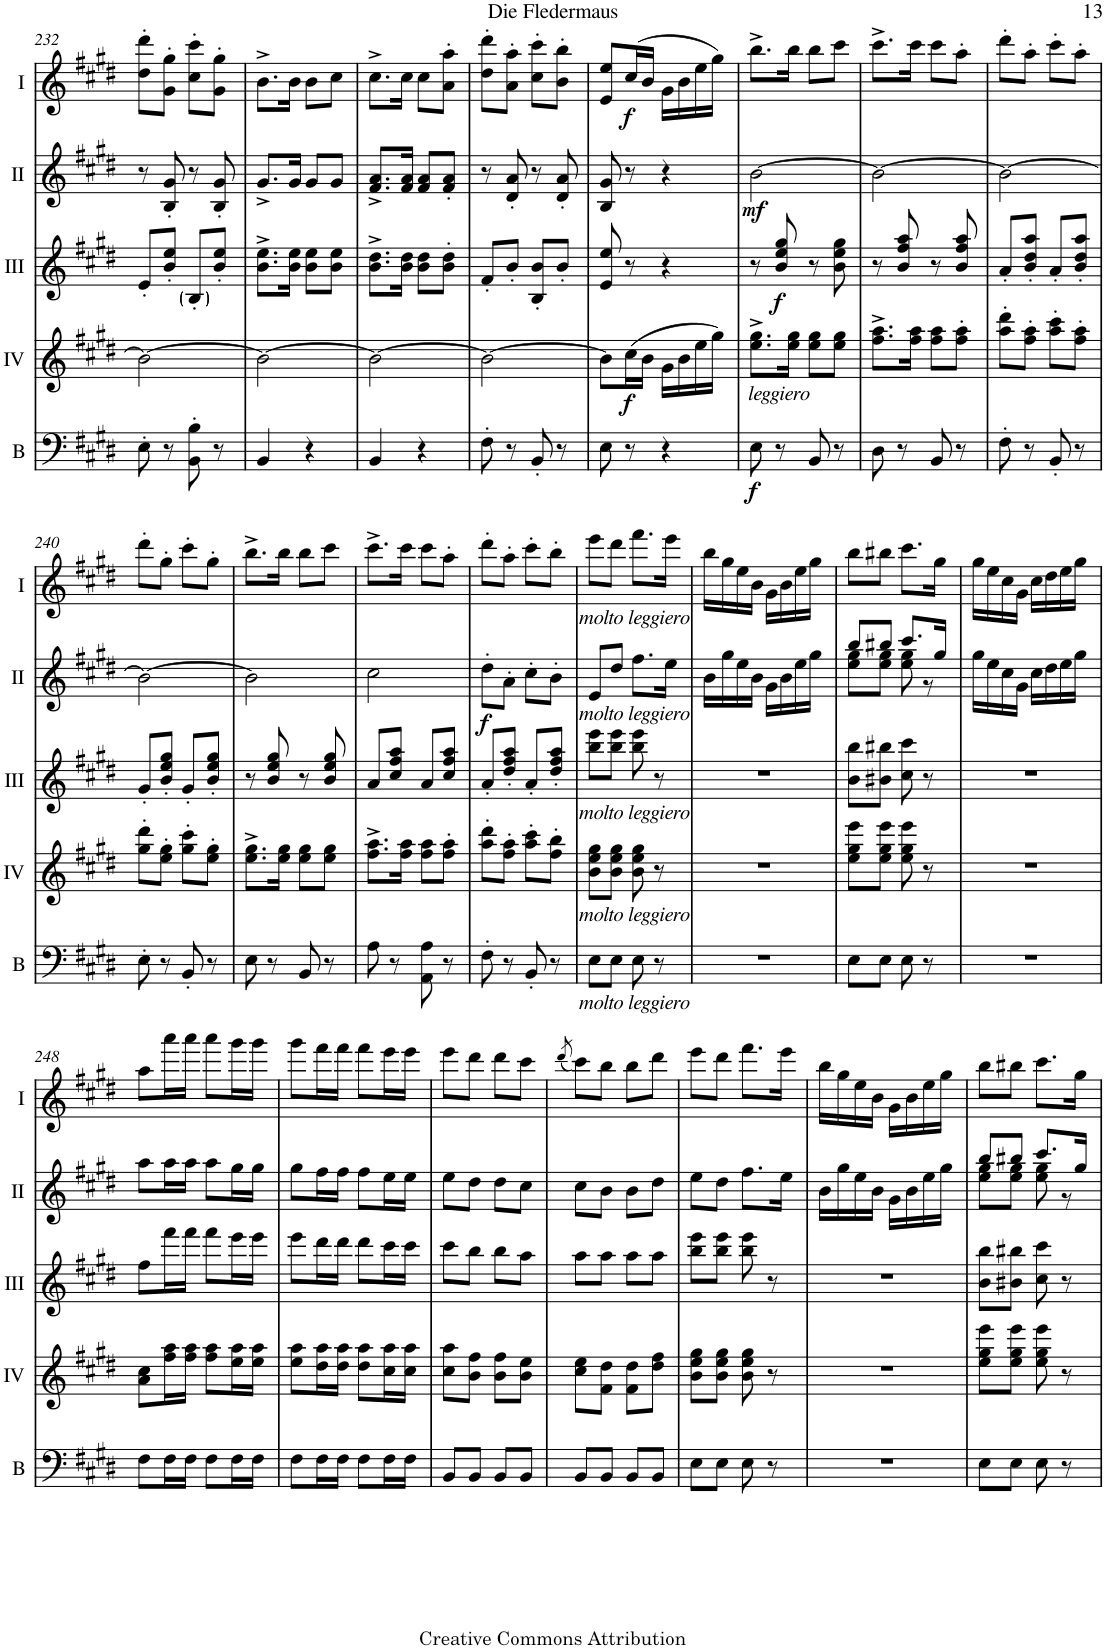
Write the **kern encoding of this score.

**kern	**dynam	**kern	**dynam	**kern	**dynam	**kern	**dynam	**kern	**dynam
*part5	*part5	*part4	*part4	*part3	*part3	*part2	*part2	*part1	*part1
*staff5	*staff5	*staff4	*staff4	*staff3	*staff3	*staff2	*staff2	*staff1	*staff1
*I"Bass	*	*I"Acc. 4	*	*I"Acc. 3	*	*I"Acc. 2	*	*I"Acc. 1	*
*I'B	*	*	*	*	*	*	*	*	*
!!LO:PB:g=z
*clefF4	*	*clefG2	*	*clefG2	*	*clefG2	*	*clefG2	*
*Trd7c12	*	*Trd7c12	*	*Trd7c12	*	*	*	*	*
*k[f#c#g#d#]	*	*k[f#c#g#d#]	*	*k[f#c#g#d#]	*	*k[f#c#g#d#]	*	*k[f#c#g#d#]	*
*M2/4	*	*M2/4	*	*M2/4	*	*M2/4	*	*M2/4	*
=232	=232	=232	=232	=232	=232	=232	=232	=232	=232
8E'\	.	2b\_	.	8e'/L	.	8r	.	8dd#\' 8ddd#\'L	.
8r	.	.	.	8b/' 8ee/'J	.	8B/' 8g#/'	.	8g#\' 8gg#\'J	.
8BB\' 8B\'	.	.	.	8B'/L	.	8r	.	8cc#\' 8ccc#\'L	.
8r	.	.	.	8b/' 8ee/'J	.	8B/' 8g#/'	.	8g#\' 8gg#\'J	.
=233	=233	=233	=233	=233	=233	=233	=233	=233	=233
4BB/	.	2b\_	.	8.b\^ 8.ee\^L	.	8.g#^/L	.	8.b^\L	.
.	.	.	.	16b\ 16ee\Jk	.	16g#/Jk	.	16b\Jk	.
4r	.	.	.	8b\ 8ee\L	.	8g#/L	.	8b\L	.
.	.	.	.	8b\ 8ee\J	.	8g#/J	.	8cc#\J	.
=234	=234	=234	=234	=234	=234	=234	=234	=234	=234
4BB/	.	2b\_	.	8.b\^ 8.dd#\^L	.	8.f#/^ 8.a/^L	.	8.cc#^\L	.
.	.	.	.	16b\ 16dd#\Jk	.	16f#/ 16a/Jk	.	16cc#\Jk	.
4r	.	.	.	8b\ 8dd#\L	.	8f#/ 8a/L	.	8cc#\L	.
.	.	.	.	8b\' 8dd#\'J	.	8f#/' 8a/'J	.	8a\' 8aa\'J	.
=235	=235	=235	=235	=235	=235	=235	=235	=235	=235
8F#'\	.	2b\_	.	8f#'/L	.	8r	.	8dd#\' 8ddd#\'L	.
8r	.	.	.	8b'/J	.	8d#/' 8a/'	.	8a\' 8aa\'J	.
8BB'/	.	.	.	8B/' 8b/'L	.	8r	.	8cc#\' 8ccc#\'L	.
8r	.	.	.	8b'/J	.	8d#/' 8a/'	.	8b\' 8bb\'J	.
=236	=236	=236	=236	=236	=236	=236	=236	=236	=236
8E\	.	8b\L]	.	8e/ 8ee/	.	8B/ 8g#/	.	8e/ 8ee/L	.
!	!	!	!LO:DY:b	!	!	!	!	!	!LO:DY:b
8r	.	(16cc#\L	f	8r	.	8r	.	(16cc#/L	f
.	.	16b\JJ	.	.	.	.	.	16b/JJ	.
4r	.	16g#\LL	.	4r	.	4r	.	16g#\LL	.
.	.	16b\	.	.	.	.	.	16b\	.
.	.	16ee\	.	.	.	.	.	16ee\	.
.	.	16gg#\JJ)	.	.	.	.	.	16gg#\JJ)	.
=237	=237	=237	=237	=237	=237	=237	=237	=237	=237
!	!	!LO:TX:b:i:t=leggiero	!	!	!	!	!	!	!
!	!LO:DY:b	!	!	!	!	!	!LO:DY:b	!	!
8E\	f	8.ee\^ 8.gg#\^L	.	8r	.	[2b\	mf	8.bb^\L	.
!	!	!	!	!	!LO:DY:b	!	!	!	!
8r	.	.	.	8b/ 8ee/ 8gg#/	f	.	.	.	.
.	.	16ee\ 16gg#\Jk	.	.	.	.	.	16bb\Jk	.
8BB/	.	8ee\ 8gg#\L	.	8r	.	.	.	8bb\L	.
8r	.	8ee\ 8gg#\J	.	8b\ 8ee\ 8gg#\	.	.	.	8ccc#\J	.
=238	=238	=238	=238	=238	=238	=238	=238	=238	=238
8D#\	.	8.ff#\^ 8.aa\^L	.	8r	.	2b\_	.	8.ccc#^\L	.
8r	.	.	.	8b/ 8ff#/ 8aa/	.	.	.	.	.
.	.	16ff#\ 16aa\Jk	.	.	.	.	.	16ccc#\Jk	.
8BB/	.	8ff#\ 8aa\L	.	8r	.	.	.	8ccc#\L	.
8r	.	8ff#\' 8aa\'J	.	8b/ 8ff#/ 8aa/	.	.	.	8aa'\J	.
=239	=239	=239	=239	=239	=239	=239	=239	=239	=239
8F#'\	.	8aa\' 8ddd#\'L	.	8a'/L	.	2b\_	.	8ddd#'\L	.
8r	.	8ff#\' 8aa\'J	.	8b/' 8dd#/' 8aa/'J	.	.	.	8aa'\J	.
8BB'/	.	8aa\' 8ccc#\'L	.	8a'/L	.	.	.	8ccc#'\L	.
8r	.	8ff#\' 8aa\'J	.	8b/' 8dd#/' 8aa/'J	.	.	.	8aa'\J	.
!!LO:LB:g=z
=240	=240	=240	=240	=240	=240	=240	=240	=240	=240
8E'\	.	8gg#\' 8ddd#\'L	.	8g#'/L	.	2b\_	.	8ddd#'\L	.
8r	.	8ee\' 8gg#\'J	.	8b/' 8ee/' 8gg#/'J	.	.	.	8gg#'\J	.
8BB'/	.	8gg#\' 8ccc#\'L	.	8g#'/L	.	.	.	8ccc#'\L	.
8r	.	8ee\' 8gg#\'J	.	8b/' 8ee/' 8gg#/'J	.	.	.	8gg#'\J	.
=241	=241	=241	=241	=241	=241	=241	=241	=241	=241
8E\	.	8.ee\^ 8.gg#\^L	.	8r	.	2b\]	.	8.bb^\L	.
8r	.	.	.	8b/ 8ee/ 8gg#/	.	.	.	.	.
.	.	16ee\ 16gg#\Jk	.	.	.	.	.	16bb\Jk	.
8BB/	.	8ee\ 8gg#\L	.	8r	.	.	.	8bb\L	.
8r	.	8ee\ 8gg#\J	.	8b/ 8ee/ 8gg#/	.	.	.	8ccc#\J	.
=242	=242	=242	=242	=242	=242	=242	=242	=242	=242
8A\	.	8.ff#\^ 8.aa\^L	.	8a/L	.	2cc#\	.	8.ccc#^\L	.
8r	.	.	.	8cc#/ 8ff#/ 8aa/J	.	.	.	.	.
.	.	16ff#\ 16aa\Jk	.	.	.	.	.	16ccc#\Jk	.
8AA\ 8A\	.	8ff#\ 8aa\L	.	8a/L	.	.	.	8ccc#\L	.
8r	.	8ff#\' 8aa\'J	.	8cc#/ 8ff#/ 8aa/J	.	.	.	8aa'\J	.
=243	=243	=243	=243	=243	=243	=243	=243	=243	=243
!	!	!	!	!	!	!	!LO:DY:b	!	!
8F#'\	.	8aa\' 8ddd#\'L	.	8a'/L	.	8dd#'\L	f	8ddd#'\L	.
8r	.	8ff#\' 8aa\'J	.	8dd#/' 8ff#/' 8aa/'J	.	8a'\J	.	8aa'\J	.
8BB'/	.	8aa\' 8ccc#\'L	.	8a'/L	.	8cc#'\L	.	8ccc#'\L	.
8r	.	8ff#\' 8bb\'J	.	8dd#/' 8ff#/' 8aa/'J	.	8b'\J	.	8bb'\J	.
=244	=244	=244	=244	=244	=244	=244	=244	=244	=244
!	!	!	!	!	!	!	!	!LO:TX:b:i:t=molto leggiero	!
!	!	!	!	!	!	!LO:TX:b:i:t=molto leggiero	!	!	!
!	!	!	!	!LO:TX:b:i:t=molto leggiero	!	!	!	!	!
!	!	!LO:TX:b:i:t=molto leggiero	!	!	!	!	!	!	!
!LO:TX:b:i:t=molto leggiero	!	!	!	!	!	!	!	!	!
8E\L	.	8b\ 8ee\ 8gg#\L	.	8bb\ 8eee\L	.	8e/L	.	8eee\L	.
8E\J	.	8b\ 8ee\ 8gg#\J	.	8bb\ 8eee\J	.	8dd#/J	.	8ddd#\J	.
8E\	.	8b\ 8ee\ 8gg#\	.	8bb\ 8eee\	.	8.ff#\L	.	8.fff#\L	.
8r	.	8r	.	8r	.	.	.	.	.
.	.	.	.	.	.	16ee\Jk	.	16eee\Jk	.
=245	=245	=245	=245	=245	=245	=245	=245	=245	=245
2r	.	2r	.	2r	.	16b\LL	.	16bb\LL	.
.	.	.	.	.	.	16gg#\	.	16gg#\	.
.	.	.	.	.	.	16ee\	.	16ee\	.
.	.	.	.	.	.	16b\JJ	.	16b\JJ	.
.	.	.	.	.	.	16g#\LL	.	16g#\LL	.
.	.	.	.	.	.	16b\	.	16b\	.
.	.	.	.	.	.	16ee\	.	16ee\	.
.	.	.	.	.	.	16gg#\JJ	.	16gg#\JJ	.
=246	=246	=246	=246	=246	=246	=246	=246	=246	=246
*	*	*	*	*	*	*^	*	*	*
8E\L	.	8ee\ 8gg#\ 8eee\L	.	8b\ 8bb\L	.	8bb/L	8ee\ 8gg#\L	.	8bb\L	.
8E\J	.	8ee\ 8gg#\ 8eee\J	.	8b#X\ 8bb#X\J	.	8bb#X/J	8ee\ 8gg#\J	.	8bb#X\J	.
8E\	.	8ee\ 8gg#\ 8eee\	.	8cc#\ 8ccc#\	.	8.ccc#/L	8ee\ 8gg#\	.	8.ccc#\L	.
8r	.	8r	.	8r	.	.	8r	.	.	.
.	.	.	.	.	.	16gg#/Jk	.	.	16gg#\Jk	.
*	*	*	*	*	*	*v	*v	*	*	*
=247	=247	=247	=247	=247	=247	=247	=247	=247	=247
2r	.	2r	.	2r	.	16gg#\LL	.	16gg#\LL	.
.	.	.	.	.	.	16ee\	.	16ee\	.
.	.	.	.	.	.	16cc#\	.	16cc#\	.
.	.	.	.	.	.	16g#\JJ	.	16g#\JJ	.
.	.	.	.	.	.	16cc#\LL	.	16cc#\LL	.
.	.	.	.	.	.	16dd#\	.	16dd#\	.
.	.	.	.	.	.	16ee\	.	16ee\	.
.	.	.	.	.	.	16gg#\JJ	.	16gg#\JJ	.
!!LO:LB:g=z
=248	=248	=248	=248	=248	=248	=248	=248	=248	=248
8F#\L	.	8a\ 8cc#\L	.	8ff#\L	.	8aa\L	.	8aa\L	.
16F#\L	.	16ff#\ 16aa\L	.	16fff#\L	.	16aa\L	.	16aaa\L	.
16F#\JJ	.	16ff#\ 16aa\JJ	.	16fff#\JJ	.	16aa\JJ	.	16aaa\JJ	.
8F#\L	.	8ff#\ 8aa\L	.	8fff#\L	.	8aa\L	.	8aaa\L	.
16F#\L	.	16ee\ 16aa\L	.	16eee\L	.	16gg#\L	.	16ggg#\L	.
16F#\JJ	.	16ee\ 16aa\JJ	.	16eee\JJ	.	16gg#\JJ	.	16ggg#\JJ	.
=249	=249	=249	=249	=249	=249	=249	=249	=249	=249
8F#\L	.	8ee\ 8aa\L	.	8eee\L	.	8gg#\L	.	8ggg#\L	.
16F#\L	.	16dd#\ 16aa\L	.	16ddd#\L	.	16ff#\L	.	16fff#\L	.
16F#\JJ	.	16dd#\ 16aa\JJ	.	16ddd#\JJ	.	16ff#\JJ	.	16fff#\JJ	.
8F#\L	.	8dd#\ 8aa\L	.	8ddd#\L	.	8ff#\L	.	8fff#\L	.
16F#\L	.	16cc#\ 16aa\L	.	16ccc#\L	.	16ee\L	.	16eee\L	.
16F#\JJ	.	16cc#\ 16aa\JJ	.	16ccc#\JJ	.	16ee\JJ	.	16eee\JJ	.
=250	=250	=250	=250	=250	=250	=250	=250	=250	=250
8BB/L	.	8cc#\ 8aa\L	.	8ccc#\L	.	8ee\L	.	8eee\L	.
8BB/J	.	8b\ 8ff#\J	.	8bb\J	.	8dd#\J	.	8ddd#\J	.
8BB/L	.	8b\ 8ff#\L	.	8bb\L	.	8dd#\L	.	8ddd#\L	.
8BB/J	.	8b\ 8ee\J	.	8aa\J	.	8cc#\J	.	8ccc#\J	.
=251	=251	=251	=251	=251	=251	=251	=251	=251	=251
.	.	.	.	.	.	.	.	(8qddd#/	.
8BB/L	.	8cc#\ 8ee\L	.	8aa\L	.	8cc#\L	.	8ccc#\L)	.
8BB/J	.	8f#\ 8dd#\J	.	8aa\J	.	8b\J	.	8bb\J	.
8BB/L	.	8f#\ 8dd#\L	.	8aa\L	.	8b\L	.	8bb\L	.
8BB/J	.	8dd#\ 8ff#\J	.	8aa\J	.	8dd#\J	.	8ddd#\J	.
=252	=252	=252	=252	=252	=252	=252	=252	=252	=252
8E\L	.	8b\ 8ee\ 8gg#\L	.	8bb\ 8eee\L	.	8ee\L	.	8eee\L	.
8E\J	.	8b\ 8ee\ 8gg#\J	.	8bb\ 8eee\J	.	8dd#\J	.	8ddd#\J	.
8E\	.	8b\ 8ee\ 8gg#\	.	8bb\ 8eee\	.	8.ff#\L	.	8.fff#\L	.
8r	.	8r	.	8r	.	.	.	.	.
.	.	.	.	.	.	16ee\Jk	.	16eee\Jk	.
=253	=253	=253	=253	=253	=253	=253	=253	=253	=253
2r	.	2r	.	2r	.	16b\LL	.	16bb\LL	.
.	.	.	.	.	.	16gg#\	.	16gg#\	.
.	.	.	.	.	.	16ee\	.	16ee\	.
.	.	.	.	.	.	16b\JJ	.	16b\JJ	.
.	.	.	.	.	.	16g#\LL	.	16g#\LL	.
.	.	.	.	.	.	16b\	.	16b\	.
.	.	.	.	.	.	16ee\	.	16ee\	.
.	.	.	.	.	.	16gg#\JJ	.	16gg#\JJ	.
=254	=254	=254	=254	=254	=254	=254	=254	=254	=254
*	*	*	*	*	*	*^	*	*	*
8E\L	.	8ee\ 8gg#\ 8eee\L	.	8b\ 8bb\L	.	8bb/L	8ee\ 8gg#\L	.	8bb\L	.
8E\J	.	8ee\ 8gg#\ 8eee\J	.	8b#X\ 8bb#X\J	.	8bb#X/J	8ee\ 8gg#\J	.	8bb#X\J	.
8E\	.	8ee\ 8gg#\ 8eee\	.	8cc#\ 8ccc#\	.	8.ccc#/L	8ee\ 8gg#\	.	8.ccc#\L	.
8r	.	8r	.	8r	.	.	8r	.	.	.
.	.	.	.	.	.	16gg#/Jk	.	.	16gg#\Jk	.
*	*	*	*	*	*	*v	*v	*	*	*
=	=	=	=	=	=	=	=	=	=
*-	*-	*-	*-	*-	*-	*-	*-	*-	*-
